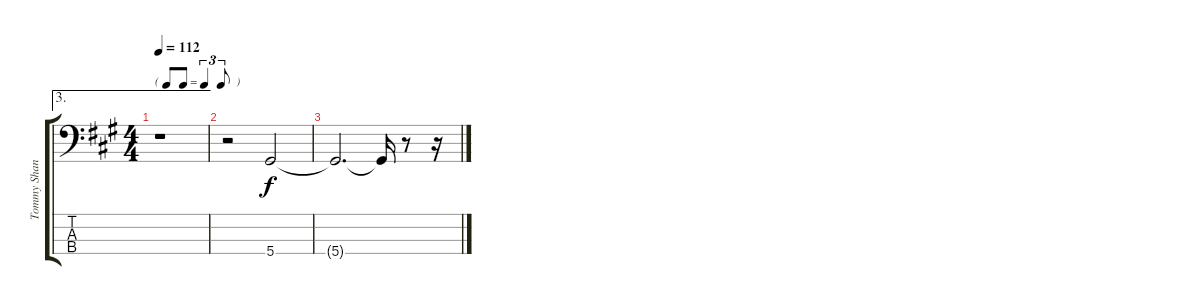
\track ("Tommy Shannon (Bass)" "Tommy Shan") {instrument electricbassfinger}
\staff {score tabs}
\tuning (Gb2 Db2 Ab1 Eb1) {hide}
\ae 3
\ts (4 4)
\tf triplet8th
\tempo 112
\clef f4
\ks a
r.1{dy f} |
r.2 5.4.2 |
5.4{t}.2{d} 5.4{t}.16 r.8 r.16
